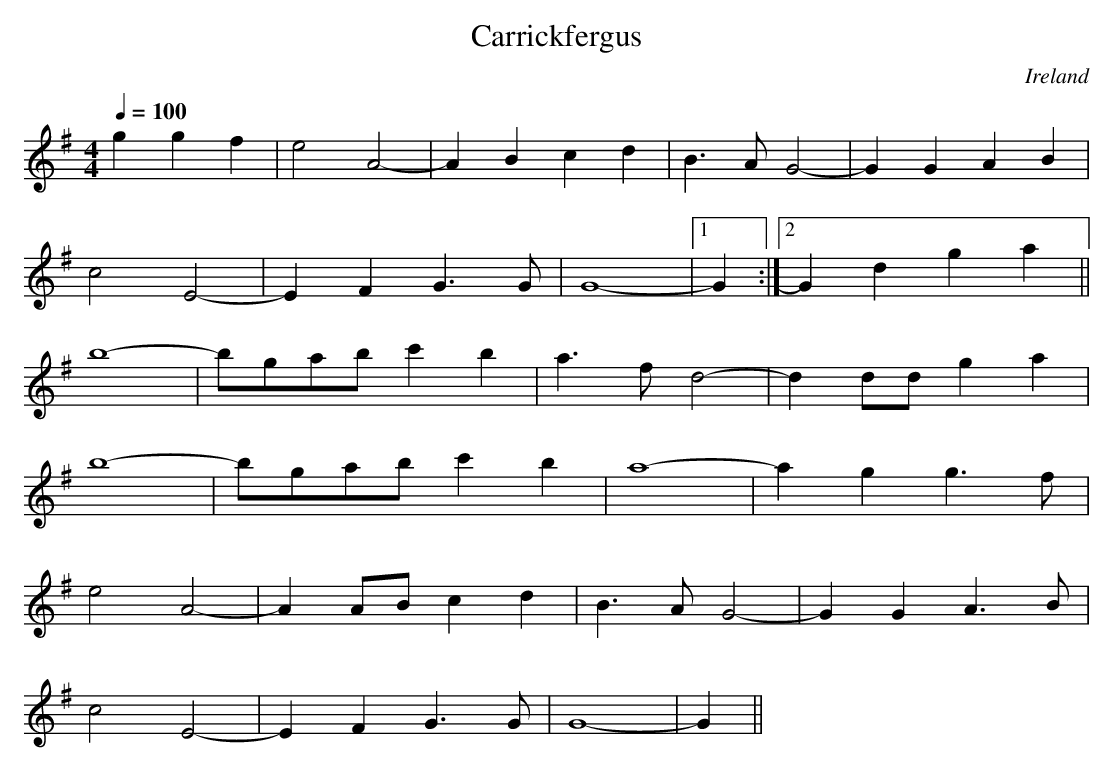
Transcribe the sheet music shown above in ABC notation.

X:1
T:Carrickfergus
O:Ireland
M:4/4
L:1/8
Q:1/4=100
K:G
g2g2 f2|e4 A4-|A2B2 c2d2|B3A G4-|G2G2 A2B2|!
c4 E4-|E2F2 G3G|G8-|[1 G2:|[2 G2d2 g2a2||!
b8-|bgab c'2b2|a3f d4-|d2dd g2a2|!
b8-|bgab c'2b2|a8-|a2g2 g3f|!
e4 A4-|A2AB c2d2|B3A G4-|G2G2 A3B|!
c4 E4-|E2F2 G3G|G8-|G2||!
